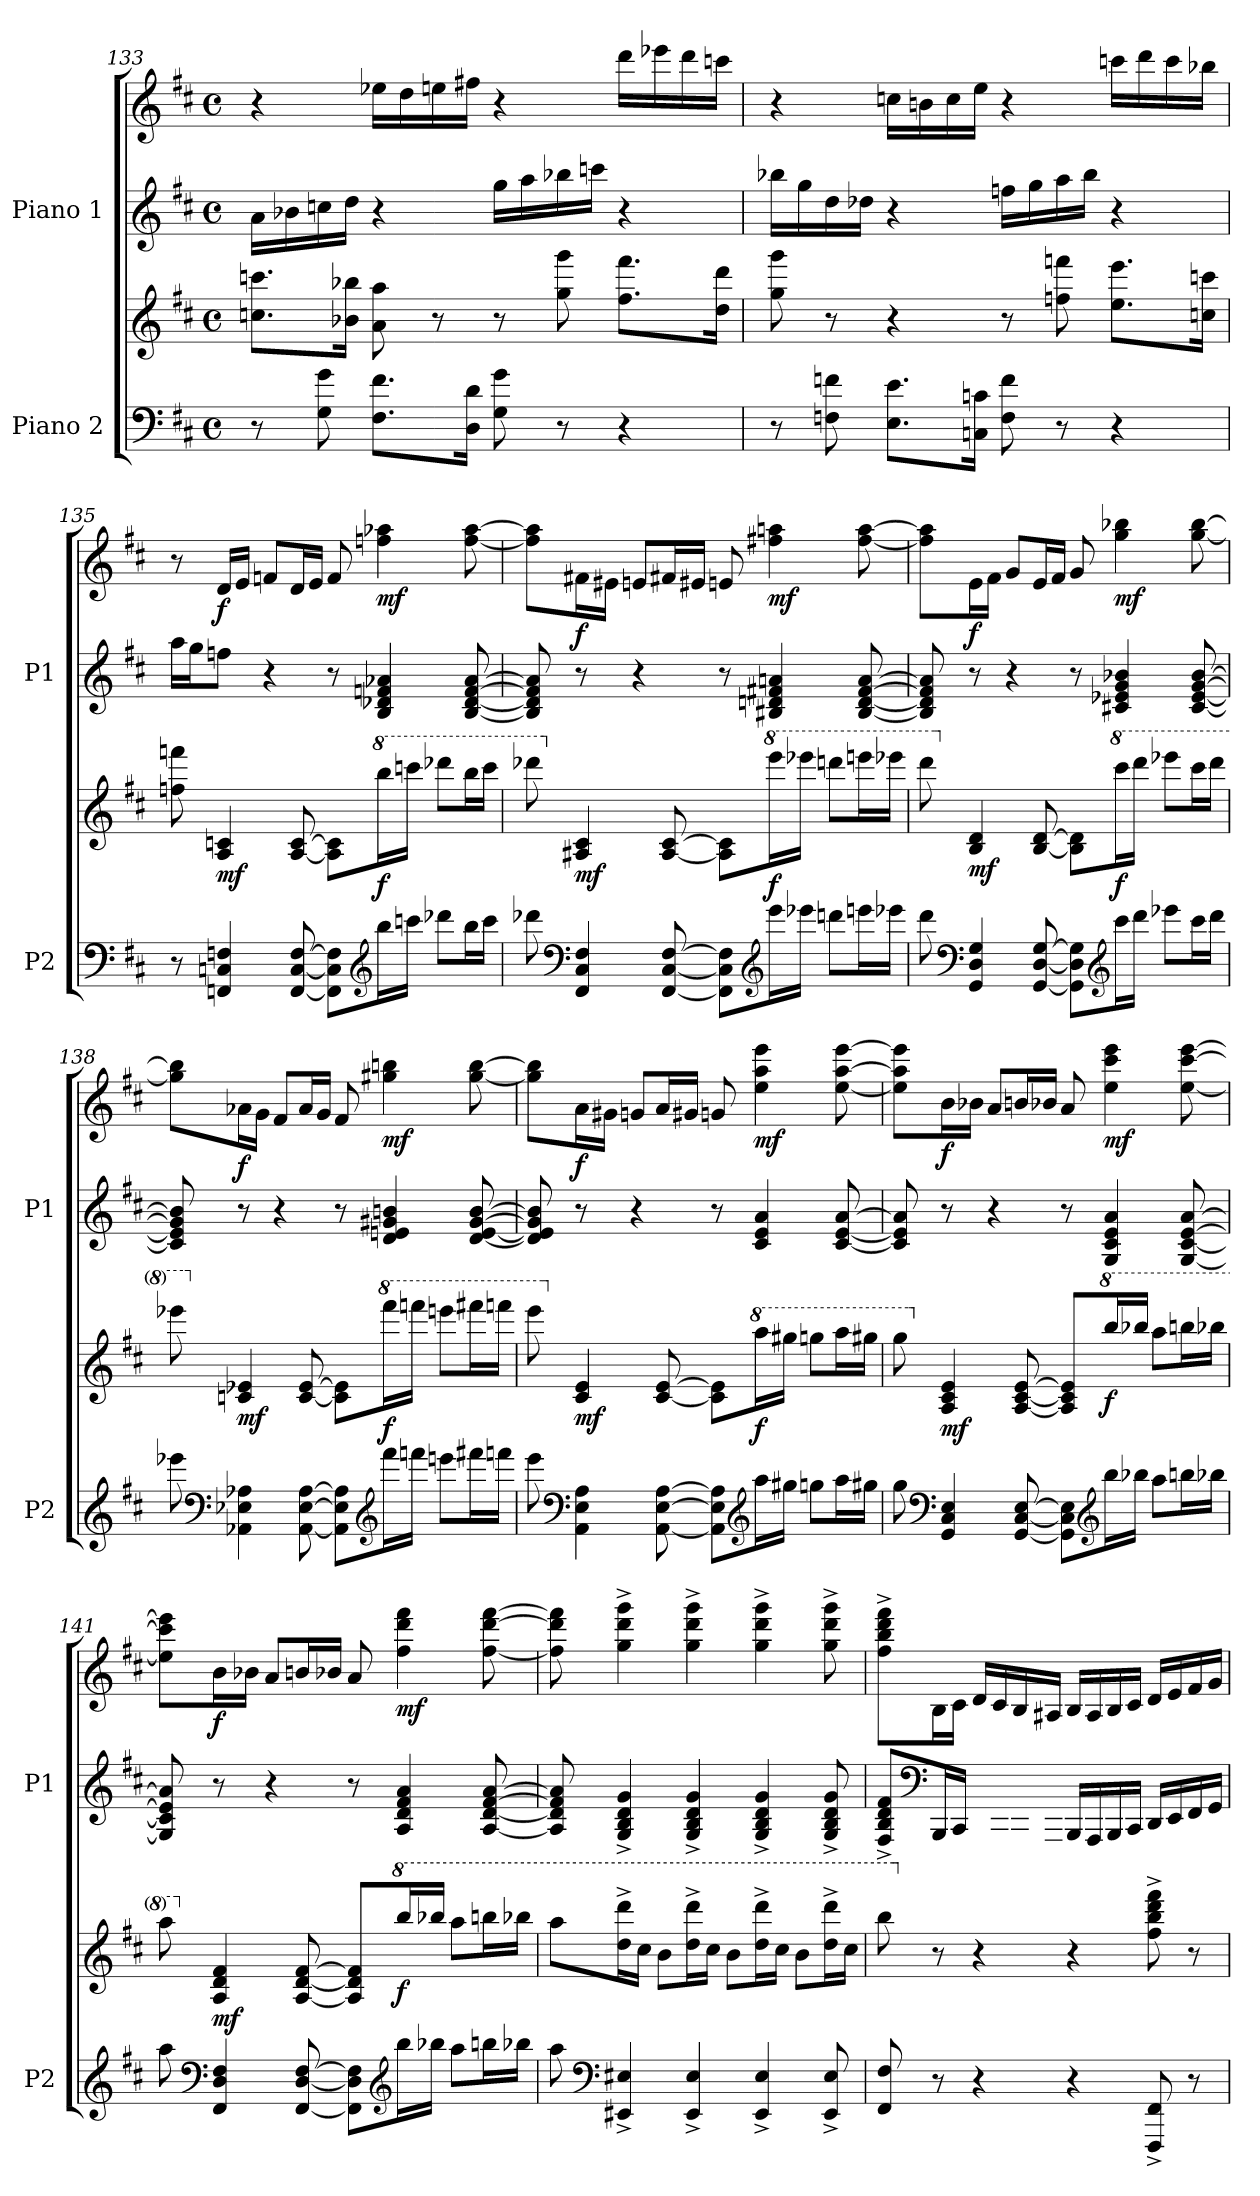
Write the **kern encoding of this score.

**kern	**kern	**dynam	**kern	**kern	**dynam
*part2	*part2	*part2	*part1	*part1	*part1
*staff4	*staff3	*staff3/4	*staff2	*staff1	*staff1/2
*I"Piano 2	*	*	*I"Piano 1	*	*
*I'P2	*	*	*I'P1	*	*
!!LO:LB:g=z
*clefF4	*clefG2	*	*clefG2	*clefG2	*
*k[f#c#]	*k[f#c#]	*	*k[f#c#]	*k[f#c#]	*
*M4/4	*M4/4	*	*M4/4	*M4/4	*
*met(c)	*met(c)	*	*met(c)	*met(c)	*
=133	=133	=133	=133	=133	=133
8r	8.ccn\ 8.cccn\L	.	16a\LL	4r	.
.	.	.	16b-X\	.	.
8G\ 8g\	.	.	16ccn\	.	.
.	16b-X\ 16bb-X\Jk	.	16dd\JJ	.	.
8.F#\ 8.f#\L	8a\ 8aa\	.	4r	16ee-X\LL	.
.	.	.	.	16dd\	.
.	8r	.	.	16een\	.
16D\ 16d\Jk	.	.	.	16ff#X\JJ	.
8G\ 8g\	8r	.	16gg\LL	4r	.
.	.	.	16aa\	.	.
8r	8gg\ 8ggg\	.	16bb-X\	.	.
.	.	.	16cccn\JJ	.	.
4r	8.ff#\ 8.fff#\L	.	4r	16ddd\LL	.
.	.	.	.	16eee-X\	.
.	.	.	.	16ddd\	.
.	16dd\ 16ddd\Jk	.	.	16cccn\JJ	.
=134	=134	=134	=134	=134	=134
8r	8gg\ 8ggg\	.	16bb-X\LL	4r	.
.	.	.	16gg\	.	.
8Fn\ 8fn\	8r	.	16dd\	.	.
.	.	.	16dd-X\JJ	.	.
8.E\ 8.e\L	4r	.	4r	16ccn\LL	.
.	.	.	.	16bn\	.
.	.	.	.	16cc\	.
16Cn\ 16cn\Jk	.	.	.	16ee\JJ	.
8F\ 8f\	8r	.	16ffn\LL	4r	.
.	.	.	16gg\	.	.
8r	8ffn\ 8fffn\	.	16aa\	.	.
.	.	.	16bb-\JJ	.	.
4r	8.ee\ 8.eee\L	.	4r	16cccn\LL	.
.	.	.	.	16ddd\	.
.	.	.	.	16ccc\	.
.	16ccn\ 16cccn\Jk	.	.	16bb-X\JJ	.
!!LO:LB:g=z
=135	=135	=135	=135	=135	=135
8r	8ffn\ 8fffn\	.	16aa\LL	8r	.
.	.	.	16gg\J	.	.
!	!	!LO:DY:b	!	!	!LO:DY:b
4FFn/ 4Cn/ 4Fn/	4A/ 4cn/	mf	8ffn\J	16d/LL	f
.	.	.	.	16e/JJ	.
.	.	.	4r	8fn/L	.
[8FF/ [8C/ [8F/	[8A/ [8c/	.	.	16d/L	.
.	.	.	.	16e/JJ	.
8FF\] 8C\] 8F\]L	8A\] 8c\]L	.	8r	8f/	.
*clefG2	*	*	*	*	*
*	*8va	*	*	*	*
!	!	!LO:DY:b	!	!	!LO:DY:b
16bb\L	16bbb\L	f	4B/ 4d-X/ 4fn/ 4a-X/	4ffn\ 4aa-X\	mf
16cccn\JJ	16ccccn\JJ	.	.	.	.
8ddd-X\L	8dddd-X\L	.	.	.	.
16bb\L	16bbb\L	.	[8B/ [8d-/ [8f/ [8a-/	[8ff\ [8aa-\	.
16ccc\JJ	16cccc\JJ	.	.	.	.
=136	=136	=136	=136	=136	=136
8ddd-X\	8dddd-X\	.	8B/] 8d-/] 8f/] 8a-/]	8ff\] 8aa-\]L	.
*clefF4	*	*	*	*	*
*	*X8va	*	*	*	*
!	!	!LO:DY:b	!	!	!LO:DY:b
4FF#/ 4C#/ 4F#/	4A#X/ 4c#/	mf	8r	16f#X\L	f
.	.	.	.	16e#X\JJ	.
.	.	.	4r	8en/L	.
[8FF#/ [8C#/ [8F#/	[8A#/ [8c#/	.	.	16f#X/L	.
.	.	.	.	16e#X/JJ	.
8FF#\] 8C#\] 8F#\]L	8A#\] 8c#\]L	.	8r	8en/	.
*clefG2	*	*	*	*	*
*	*8va	*	*	*	*
!	!	!LO:DY:b	!	!	!LO:DY:b
16eee\L	16eeee\L	f	4B#X/ 4dn/ 4f#X/ 4an/	4ff#X\ 4aan\	mf
16eee-X\JJ	16eeee-X\JJ	.	.	.	.
8dddn\L	8ddddn\L	.	.	.	.
16eeen\L	16eeeen\L	.	[8B#/ [8d/ [8f#/ [8a/	[8ff#\ [8aa\	.
16eee-X\JJ	16eeee-X\JJ	.	.	.	.
!!LO:PB:g=z
=137	=137	=137	=137	=137	=137
8ddd\	8dddd\	.	8B#/] 8d/] 8f#/] 8a/]	8ff#\] 8aa\]L	.
*clefF4	*	*	*	*	*
*	*X8va	*	*	*	*
!	!	!LO:DY:b	!	!	!LO:DY:b
4GG/ 4D/ 4G/	4B/ 4d/	mf	8r	16e\L	f
.	.	.	.	16f#\JJ	.
.	.	.	4r	8g/L	.
[8GG/ [8D/ [8G/	[8B/ [8d/	.	.	16e/L	.
.	.	.	.	16f#/JJ	.
8GG\] 8D\] 8G\]L	8B\] 8d\]L	.	8r	8g/	.
*clefG2	*	*	*	*	*
*	*8va	*	*	*	*
!	!	!LO:DY:b	!	!	!LO:DY:b
16ccc#\L	16cccc#\L	f	4c#X/ 4e-X/ 4g/ 4b-X/	4gg\ 4bb-X\	mf
16ddd\JJ	16dddd\JJ	.	.	.	.
8eee-X\L	8eeee-X\L	.	.	.	.
16ccc#\L	16cccc#\L	.	[8c#/ [8e-/ [8g/ [8b-/	[8gg\ [8bb-\	.
16ddd\JJ	16dddd\JJ	.	.	.	.
=138	=138	=138	=138	=138	=138
8eee-X\	8eeee-X\	.	8c#/] 8e-/] 8g/] 8b-/]	8gg\] 8bb-\]L	.
*clefF4	*	*	*	*	*
*	*X8va	*	*	*	*
!	!	!LO:DY:b	!	!	!LO:DY:b
4AA-X\ 4E-X\ 4A-X\	4cn/ 4e-X/	mf	8r	16a-X\L	f
.	.	.	.	16g\JJ	.
.	.	.	4r	8f#/L	.
[8AA-\ [8E-\ [8A-\	[8c/ [8e-/	.	.	16a-/L	.
.	.	.	.	16g/JJ	.
8AA-\] 8E-\] 8A-\]L	8c\] 8e-\]L	.	8r	8f#/	.
*clefG2	*	*	*	*	*
*	*8va	*	*	*	*
!	!	!LO:DY:b	!	!	!LO:DY:b
16fff#\L	16ffff#\L	f	4d/ 4en/ 4g#X/ 4bn/	4gg#X\ 4bbn\	mf
16fffn\JJ	16ffffn\JJ	.	.	.	.
8eeen\L	8eeeen\L	.	.	.	.
16fff#X\L	16ffff#X\L	.	[8d/ [8e/ [8g#/ [8b/	[8gg#\ [8bb\	.
16fffn\JJ	16ffffn\JJ	.	.	.	.
!!LO:LB:g=z
=139	=139	=139	=139	=139	=139
8eee\	8eeee\	.	8d/] 8e/] 8g#/] 8b/]	8gg#\] 8bb\]L	.
*clefF4	*	*	*	*	*
*	*X8va	*	*	*	*
!	!	!LO:DY:b	!	!	!LO:DY:b
4AA\ 4E\ 4A\	4c#/ 4e/	mf	8r	16a\L	f
.	.	.	.	16g#X\JJ	.
.	.	.	4r	8gn/L	.
[8AA\ [8E\ [8A\	[8c#/ [8e/	.	.	16a/L	.
.	.	.	.	16g#X/JJ	.
8AA\] 8E\] 8A\]L	8c#\] 8e\]L	.	8r	8gn/	.
*clefG2	*	*	*	*	*
*	*8va	*	*	*	*
!	!	!LO:DY:b	!	!	!LO:DY:b
16aa\L	16aaa\L	f	4c#/ 4e/ 4a/	4ee\ 4aa\ 4eee\	mf
16gg#X\JJ	16ggg#X\JJ	.	.	.	.
8ggn\L	8gggn\L	.	.	.	.
16aa\L	16aaa\L	.	[8c#/ [8e/ [8a/	[8ee\ [8aa\ [8eee\	.
16gg#X\JJ	16ggg#X\JJ	.	.	.	.
=140	=140	=140	=140	=140	=140
8gg\	8ggg\	.	8c#/] 8e/] 8a/]	8ee\] 8aa\] 8eee\]L	.
*clefF4	*	*	*	*	*
*	*X8va	*	*	*	*
!	!	!LO:DY:b	!	!	!LO:DY:b
4GG/ 4C#/ 4E/	4A/ 4c#/ 4e/	mf	8r	16b\L	f
.	.	.	.	16b-X\JJ	.
.	.	.	4r	8a/L	.
[8GG/ [8C#/ [8E/	[8A/ [8c#/ [8e/	.	.	16bn/L	.
.	.	.	.	16b-X/JJ	.
8GG\] 8C#\] 8E\]L	8A/] 8c#/] 8e/]L	.	8r	8a/	.
*clefG2	*	*	*	*	*
*	*8va	*	*	*	*
!	!	!LO:DY:b	!	!	!LO:DY:b
16bb\L	16bbb/L	f	4G/ 4c#/ 4e/ 4a/	4ee\ 4ccc#\ 4eee\	mf
16bb-X\JJ	16bbb-X/JJ	.	.	.	.
8aa\L	8aaa\L	.	.	.	.
16bbn\L	16bbbn\L	.	[8G/ [8c#/ [8e/ [8a/	[8ee\ [8ccc#\ [8eee\	.
16bb-X\JJ	16bbb-X\JJ	.	.	.	.
!!LO:LB:g=z
=141	=141	=141	=141	=141	=141
8aa\	8aaa\	.	8G/] 8c#/] 8e/] 8a/]	8ee\] 8ccc#\] 8eee\]L	.
*clefF4	*	*	*	*	*
*	*X8va	*	*	*	*
!	!	!LO:DY:b	!	!	!LO:DY:b
4FF#/ 4D/ 4F#/	4A/ 4d/ 4f#/	mf	8r	16b\L	f
.	.	.	.	16b-X\JJ	.
.	.	.	4r	8a/L	.
[8FF#/ [8D/ [8F#/	[8A/ [8d/ [8f#/	.	.	16bn/L	.
.	.	.	.	16b-X/JJ	.
8FF#\] 8D\] 8F#\]L	8A/] 8d/] 8f#/]L	.	8r	8a/	.
*clefG2	*	*	*	*	*
*	*8va	*	*	*	*
!	!	!LO:DY:b	!	!	!LO:DY:b
16bb\L	16bbb/L	f	4A/ 4d/ 4f#/ 4a/	4ff#\ 4ddd\ 4fff#\	mf
16bb-X\JJ	16bbb-X/JJ	.	.	.	.
8aa\L	8aaa\L	.	.	.	.
16bbn\L	16bbbn\L	.	[8A/ [8d/ [8f#/ [8a/	[8ff#\ [8ddd\ [8fff#\	.
16bb-X\JJ	16bbb-X\JJ	.	.	.	.
=142	=142	=142	=142	=142	=142
8aa\	8aaa\L	.	8A/] 8d/] 8f#/] 8a/]	8ff#\] 8ddd\] 8fff#\]	.
*clefF4	*	*	*	*	*
4EE#X/^ 4E#X/^	16ddd\^ 16dddd\^L	.	4G/^ 4B/^ 4d/^ 4g/^	4gg\^ 4ddd\^ 4ggg\^	.
.	16ccc#\JJ	.	.	.	.
.	8bb\L	.	.	.	.
4EE#/^ 4E#/^	16ddd\^ 16dddd\^L	.	4G/^ 4B/^ 4d/^ 4g/^	4gg\^ 4ddd\^ 4ggg\^	.
.	16ccc#\JJ	.	.	.	.
.	8bb\L	.	.	.	.
4EE#/^ 4E#/^	16ddd\^ 16dddd\^L	.	4G/^ 4B/^ 4d/^ 4g/^	4gg\^ 4ddd\^ 4ggg\^	.
.	16ccc#\JJ	.	.	.	.
.	8bb\L	.	.	.	.
8EE#/^ 8E#/^	16ddd\^ 16dddd\^L	.	8G/^ 8B/^ 8d/^ 8g/^	8gg\^ 8ddd\^ 8ggg\^	.
.	16ccc#\JJ	.	.	.	.
!!LO:PB:g=z
=143	=143	=143	=143	=143	=143
*	*	*	*	*MM148	*
*	*^	*	*	*	*
8FF#/ 8F#/	8bbb\	8ryy	.	8F#/^ 8B/^ 8d/^ 8f#/^L	8ff#\^ 8bb\^ 8ddd\^ 8fff#\^L	.
*	*	*	*	*clefF4	*	*
*	*X8va	*	*	*	*	*
8r	8r	8ryy	.	16BBB/L	16B\L	.
.	.	.	.	16CC#/JJ	16c#\JJ	.
4r	4r	4ryy	.	16DD/LLyy	16d/LL	.
.	.	.	.	16CC#/	16c#/	.
.	.	.	.	16BBB/	16B/	.
.	.	.	.	16AAA#X/JJ	16A#X/JJ	.
4r	4r	4ryy	.	16BBB/LL	16B/LL	.
.	.	.	.	16AAA#/	16A#/	.
.	.	.	.	16BBB/	16B/	.
.	.	.	.	16CC#/JJ	16c#/JJ	.
8FFF#/^ 8FF#/^	8ff#\^ 8bb\^ 8ddd\^ 8fff#\^	8F#/yy^ 8B/yy^ 8d/yy^ 8f#/yy^	.	16DD/LL	16d/LL	.
.	.	.	.	16EE/	16e/	.
8r	8r	8ryy	.	16FF#/	16f#/	.
.	.	.	.	16GG/JJ	16g/JJ	.
*	*v	*v	*	*	*	*
=	=	=	=	=	=
*-	*-	*-	*-	*-	*-
